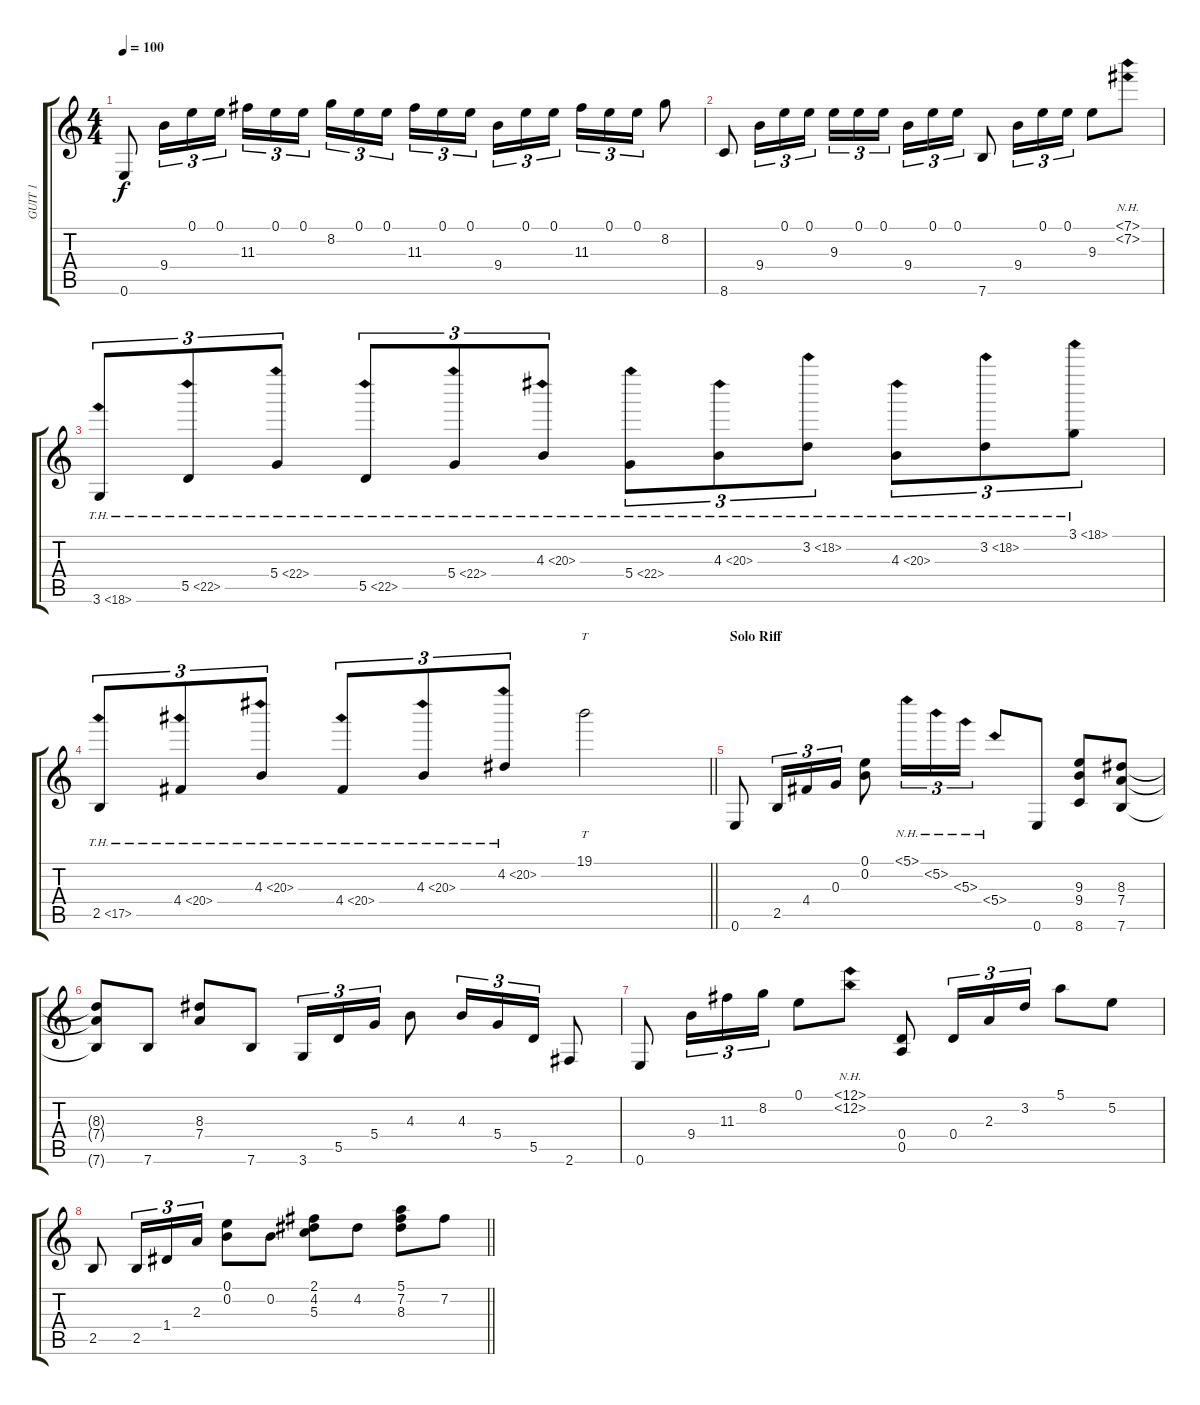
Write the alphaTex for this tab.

\track ("GUIT 1" "GUIT 1") {instrument electricguitarclean}
\staff {score tabs}
\tuning (E4 B3 G3 D3 A2 E2) {hide}
\ts (4 4)
\tempo 100
\clef g2
\ks c
0.6.8{dy f} 9.4.16{tu (3 2)} 0.1.16{tu (3 2)} 0.1.16{tu (3 2)} 11.3.16{tu (3 2)} 0.1.16{tu (3 2)} 0.1.16{tu (3 2) beam splitsecondary} 8.2.16{tu (3 2)} 0.1.16{tu (3 2)} 0.1.16{tu (3 2)} 11.3.16{tu (3 2)} 0.1.16{tu (3 2)} 0.1.16{tu (3 2) beam splitsecondary} 9.4.16{tu (3 2)} 0.1.16{tu (3 2)} 0.1.16{tu (3 2)} 11.3.16{tu (3 2)} 0.1.16{tu (3 2)} 0.1.16{tu (3 2)} 8.2.8 |
8.6.8 9.4.16{tu (3 2)} 0.1.16{tu (3 2)} 0.1.16{tu (3 2)} 9.3.16{tu (3 2)} 0.1.16{tu (3 2)} 0.1.16{tu (3 2) beam splitsecondary} 9.4.16{tu (3 2)} 0.1.16{tu (3 2)} 0.1.16{tu (3 2)} 7.6.8 9.4.16{tu (3 2)} 0.1.16{tu (3 2)} 0.1.16{tu (3 2)} 9.3.8 (7.1{nh} 7.2{nh}).8 |
3.6{th 15}.8{tu (3 2)} 5.5{th 17}.8{tu (3 2)} 5.4{th 17}.8{tu (3 2)} 5.5{th 17}.8{tu (3 2)} 5.4{th 17}.8{tu (3 2)} 4.3{th 16}.8{tu (3 2)} 5.4{th 17}.8{tu (3 2)} 4.3{th 16}.8{tu (3 2)} 3.2{th 15}.8{tu (3 2)} 4.3{th 16}.8{tu (3 2)} 3.2{th 15}.8{tu (3 2)} 3.1{th 15}.8{tu (3 2)} |
\barLineRight lightlight
2.5{th 15}.8{tu (3 2)} 4.4{th 16}.8{tu (3 2)} 4.3{th 16}.8{tu (3 2)} 4.4{th 16}.8{tu (3 2)} 4.3{th 16}.8{tu (3 2)} 4.2{th 16}.8{tu (3 2)} 19.1.2{tt} |
\section ("" "Solo Riff")
0.6.8 2.5.16{tu (3 2)} 4.4.16{tu (3 2)} 0.3.16{tu (3 2)} (0.1 0.2).8 5.1{nh}.16{tu (3 2)} 5.2{nh}.16{tu (3 2)} 5.3{nh}.16{tu (3 2)} 5.4{nh}.8 0.6.8 (9.3 9.4 8.6).8 (8.3 7.4 7.6).8 |
(8.3{t} 7.4{t} 7.6{t}).8 7.6.8 (8.3 7.4).8 7.6.8 3.6.16{tu (3 2)} 5.5.16{tu (3 2)} 5.4.16{tu (3 2)} 4.3.8 4.3.16{tu (3 2)} 5.4.16{tu (3 2)} 5.5.16{tu (3 2)} 2.6.8 |
0.6.8 9.4.16{tu (3 2)} 11.3.16{tu (3 2)} 8.2.16{tu (3 2)} 0.1.8 (12.1{nh} 12.2{nh}).8 (0.4 0.5).8 0.4.16{tu (3 2)} 2.3.16{tu (3 2)} 3.2.16{tu (3 2)} 5.1.8 5.2.8 |
\barLineRight lightlight
2.5.8 2.5.16{tu (3 2)} 1.4.16{tu (3 2)} 2.3.16{tu (3 2)} (0.1 0.2).8 0.2.8 (2.1 4.2 5.3).8 4.2.8 (5.1 7.2 8.3).8 7.2.8
